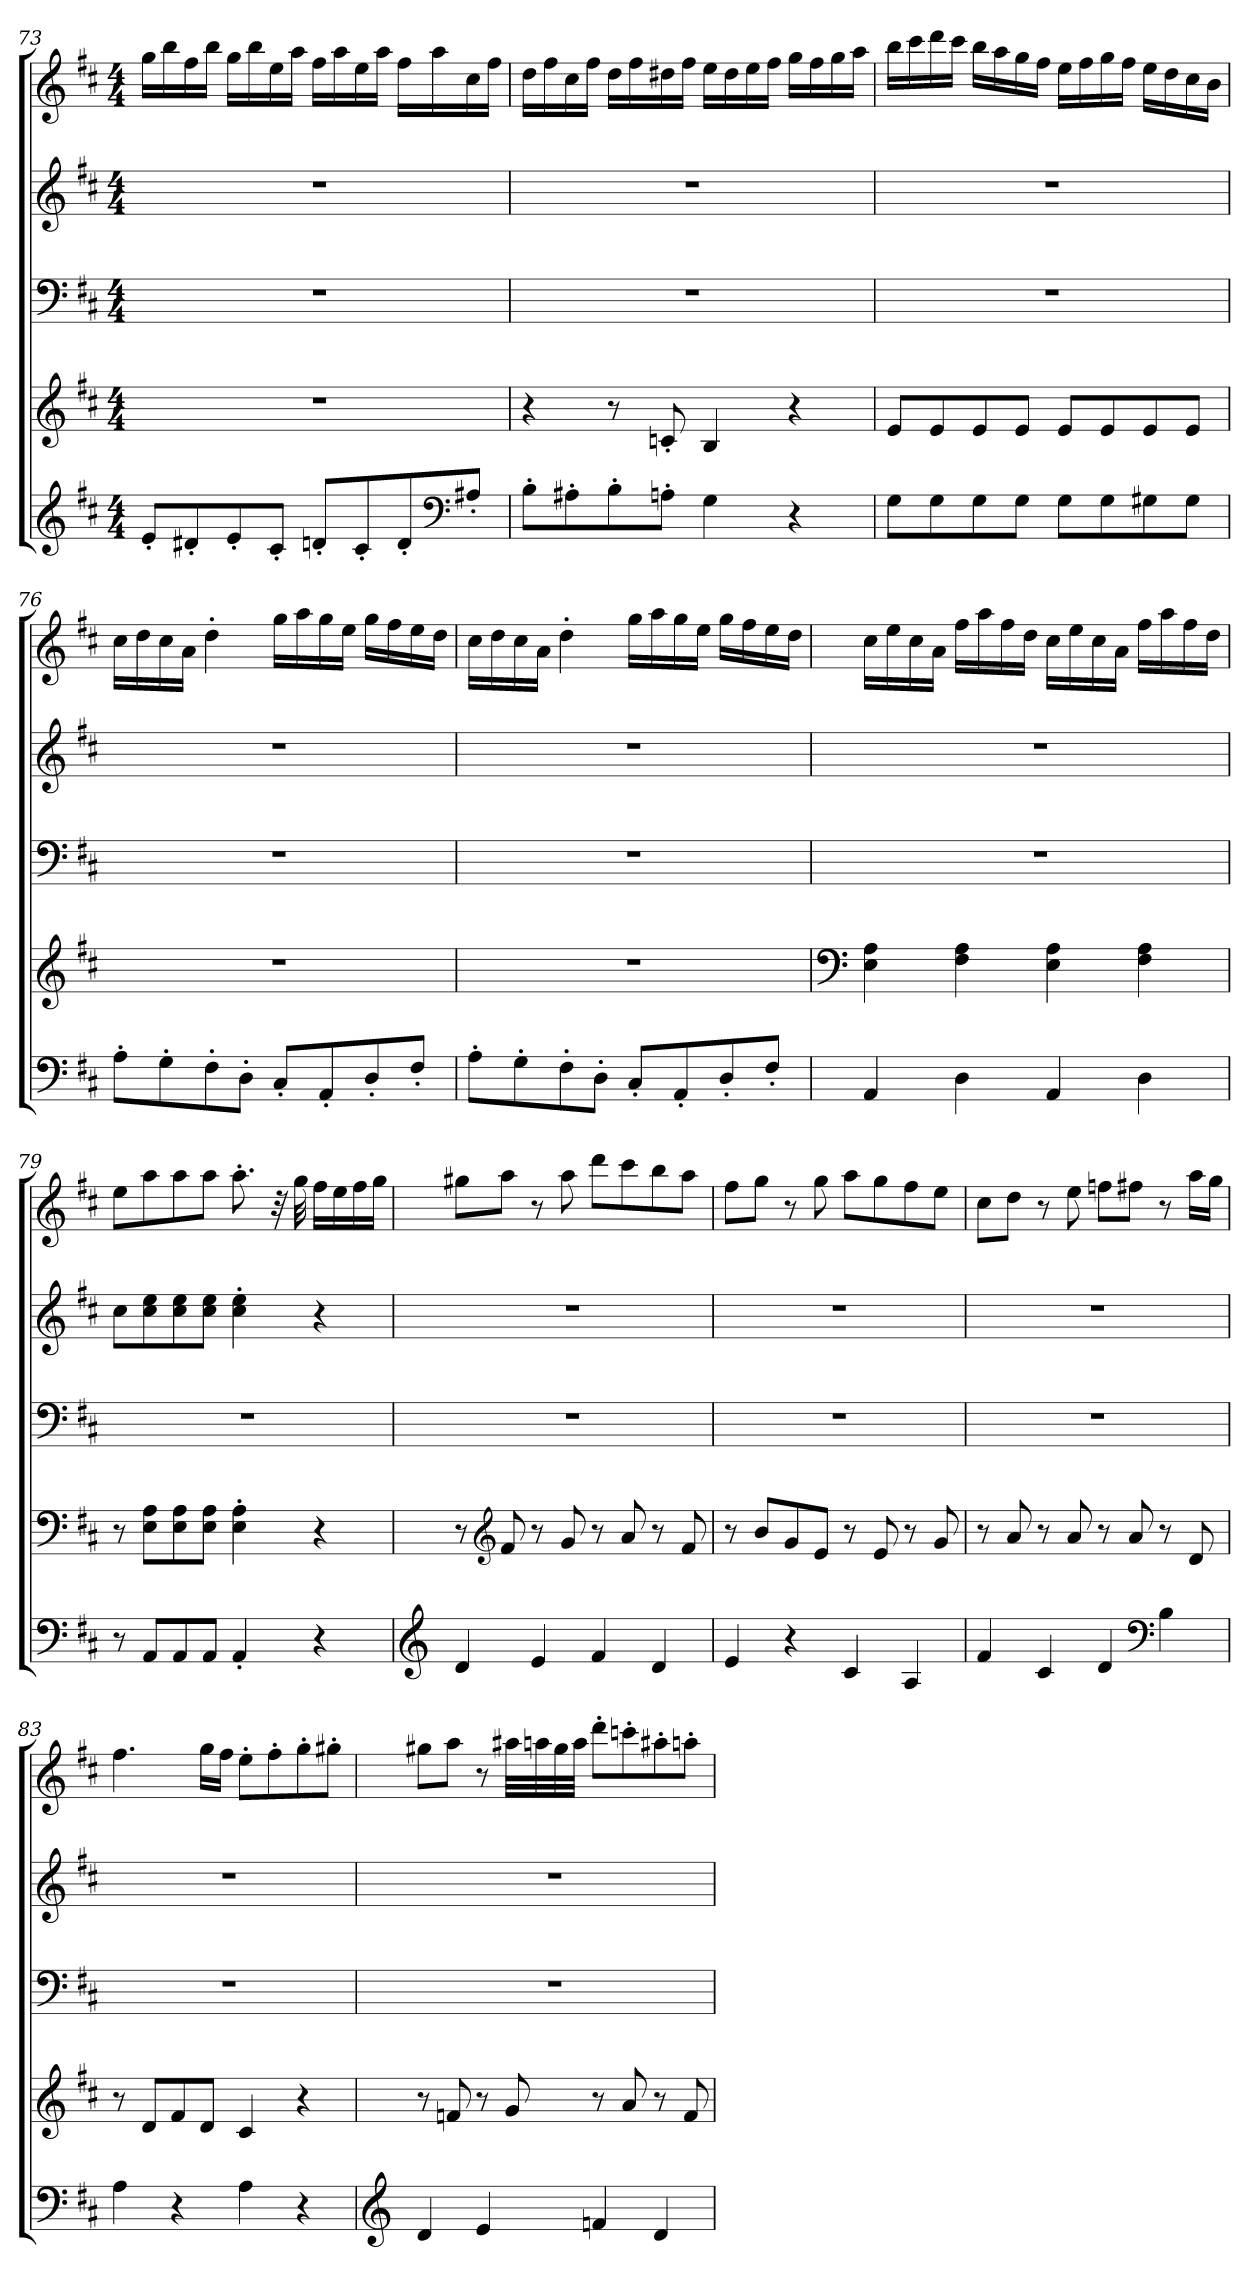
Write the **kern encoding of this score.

**kern	**kern	**kern	**kern	**kern
*part5	*part4	*part3	*part2	*part1
*staff5	*staff4	*staff3	*staff2	*staff1
!!LO:PB:g=z
*clefG2	*clefG2	*clefF4	*clefG2	*clefG2
*k[f#c#]	*k[f#c#]	*k[f#c#]	*k[f#c#]	*k[f#c#]
*M4/4	*M4/4	*M4/4	*M4/4	*M4/4
=73	=73	=73	=73	=73
8e'/L	1r	1r	1r	16gg\LL
.	.	.	.	16bb\
8d#X'/	.	.	.	16ff#\
.	.	.	.	16bb\JJ
8e'/	.	.	.	16gg\LL
.	.	.	.	16bb\
8c#'/J	.	.	.	16ee\
.	.	.	.	16aa\JJ
8dn'/L	.	.	.	16ff#\LL
.	.	.	.	16aa\
8c#'/	.	.	.	16ee\
.	.	.	.	16aa\JJ
8d'/	.	.	.	16ff#\LL
.	.	.	.	16aa\
*clefF4	*	*	*	*
8A#X'/J	.	.	.	16cc#\
.	.	.	.	16ff#\JJ
=74	=74	=74	=74	=74
8B'\L	4r	1r	1r	16dd\LL
.	.	.	.	16ff#\
8A#X'\	.	.	.	16cc#\
.	.	.	.	16ff#\JJ
8B'\	8r	.	.	16dd\LL
.	.	.	.	16ff#\
8An'\J	8cn'/	.	.	16dd#X\
.	.	.	.	16ff#\JJ
4G\	4B/	.	.	16ee\LL
.	.	.	.	16dd#\
.	.	.	.	16ee\
.	.	.	.	16ff#\JJ
4r	4r	.	.	16gg\LL
.	.	.	.	16ff#\
.	.	.	.	16gg\
*	*	*	*	*MM129
.	.	.	.	16aa\JJ
!!LO:LB:g=z
=75	=75	=75	=75	=75
*	*	*	*	*MM130
8G\L	8e/L	1r	1r	16bb\LL
.	.	.	.	16ccc#\
8G\	8e/	.	.	16ddd\
.	.	.	.	16ccc#\JJ
8G\	8e/	.	.	16bb\LL
.	.	.	.	16aa\
8G\J	8e/J	.	.	16gg\
.	.	.	.	16ff#\JJ
8G\L	8e/L	.	.	16ee\LL
.	.	.	.	16ff#\
8G\	8e/	.	.	16gg\
.	.	.	.	16ff#\JJ
8G#X\	8e/	.	.	16ee\LL
.	.	.	.	16dd\
8G#\J	8e/J	.	.	16cc#\
*	*	*	*	*MM129
.	.	.	.	16b\JJ
=76	=76	=76	=76	=76
*	*	*	*	*MM130
8A'\L	1r	1r	1r	16cc#\LL
.	.	.	.	16dd\
8G'\	.	.	.	16cc#\
.	.	.	.	16a\JJ
8F#'\	.	.	.	4dd'\
8D'\J	.	.	.	.
8C#'/L	.	.	.	16gg\LL
.	.	.	.	16aa\
8AA'/	.	.	.	16gg\
.	.	.	.	16ee\JJ
8D'/	.	.	.	16gg\LL
.	.	.	.	16ff#\
8F#'/J	.	.	.	16ee\
*	*	*	*	*MM129
.	.	.	.	16dd\JJ
!!LO:PB:g=z
=77	=77	=77	=77	=77
*	*	*	*	*MM130
8A'\L	1r	1r	1r	16cc#\LL
.	.	.	.	16dd\
8G'\	.	.	.	16cc#\
.	.	.	.	16a\JJ
8F#'\	.	.	.	4dd'\
8D'\J	.	.	.	.
8C#'/L	.	.	.	16gg\LL
.	.	.	.	16aa\
8AA'/	.	.	.	16gg\
.	.	.	.	16ee\JJ
8D'/	.	.	.	16gg\LL
.	.	.	.	16ff#\
8F#'/J	.	.	.	16ee\
*	*	*	*	*MM129
.	.	.	.	16dd\JJ
=78	=78	=78	=78	=78
*	*clefF4	*	*	*
*	*	*	*	*MM130
4AA/	4E\ 4A\	1r	1r	16cc#\LL
.	.	.	.	16ee\
.	.	.	.	16cc#\
.	.	.	.	16a\JJ
4D\	4F#\ 4A\	.	.	16ff#\LL
.	.	.	.	16aa\
.	.	.	.	16ff#\
.	.	.	.	16dd\JJ
4AA/	4E\ 4A\	.	.	16cc#\LL
.	.	.	.	16ee\
.	.	.	.	16cc#\
.	.	.	.	16a\JJ
4D\	4F#\ 4A\	.	.	16ff#\LL
.	.	.	.	16aa\
.	.	.	.	16ff#\
.	.	.	.	16dd\JJ
=79	=79	=79	=79	=79
8r	8r	1r	8cc#\L	8ee\L
8AA/L	8E\ 8A\L	.	8cc#\ 8ee\	8aa\
8AA/	8E\ 8A\	.	8cc#\ 8ee\	8aa\
8AA/J	8E\ 8A\J	.	8cc#\ 8ee\J	8aa\J
*	*	*	*	*MM116
4AA'/	4E\' 4A\'	.	4cc#\' 4ee\'	8.aa'\
*	*	*	*	*MM130
.	.	.	.	32r
.	.	.	.	32gg\
4r	4r	.	4r	16ff#\LL
.	.	.	.	16ee\
.	.	.	.	16ff#\
.	.	.	.	16gg\JJ
!!LO:LB:g=z
=80	=80	=80	=80	=80
*clefG2	*	*	*	*
*	*	*	*	*MM130
4d/	8r	1r	1r	8gg#X\L
*	*clefG2	*	*	*
.	8f#/	.	.	8aa\J
4e/	8r	.	.	8r
.	8g/	.	.	8aa\
4f#/	8r	.	.	8ddd\L
.	8a/	.	.	8ccc#\
4d/	8r	.	.	8bb\
.	8f#/	.	.	8aa\J
=81	=81	=81	=81	=81
*	*	*	*	*MM130
4e/	8r	1r	1r	8ff#\L
.	8b/L	.	.	8gg\J
4r	8g/	.	.	8r
.	8e/J	.	.	8gg\
4c#/	8r	.	.	8aa\L
.	8e/	.	.	8gg\
4A/	8r	.	.	8ff#\
.	8g/	.	.	8ee\J
=82	=82	=82	=82	=82
4f#/	8r	1r	1r	8cc#\L
.	8a/	.	.	8dd\J
4c#/	8r	.	.	8r
.	8a/	.	.	8ee\
4d/	8r	.	.	8ffn\L
.	8a/	.	.	8ff#X\J
*clefF4	*	*	*	*
4B\	8r	.	.	8r
.	8d/	.	.	16aa\LL
*	*	*	*	*MM125
.	.	.	.	16gg\JJ
!!LO:PB:g=z
=83	=83	=83	=83	=83
*	*	*	*	*MM127
4A\	8r	1r	1r	4.ff#\
.	8d/L	.	.	.
4r	8f#/	.	.	.
.	8d/J	.	.	16gg\LL
.	.	.	.	16ff#\JJ
*	*	*	*	*MM125
4A\	4c#/	.	.	8ee'\L
.	.	.	.	8ff#'\
4r	4r	.	.	8gg'\
.	.	.	.	8gg#X'\J
=84	=84	=84	=84	=84
*clefG2	*	*	*	*
*	*	*	*	*MM130
4d/	8r	1r	1r	8gg#X\L
.	8fn/	.	.	8aa\J
4e/	8r	.	.	8r
.	8g/	.	.	32aa#X\LLL
.	.	.	.	32aan\
.	.	.	.	32gg#\
*	*	*	*	*MM129
.	.	.	.	32aa\JJJ
4fn/	8r	.	.	8ddd'\L
.	8a/	.	.	8cccn'\
4d/	8r	.	.	8aa#X'\
.	8f/	.	.	8aan'\J
=	=	=	=	=
*-	*-	*-	*-	*-
